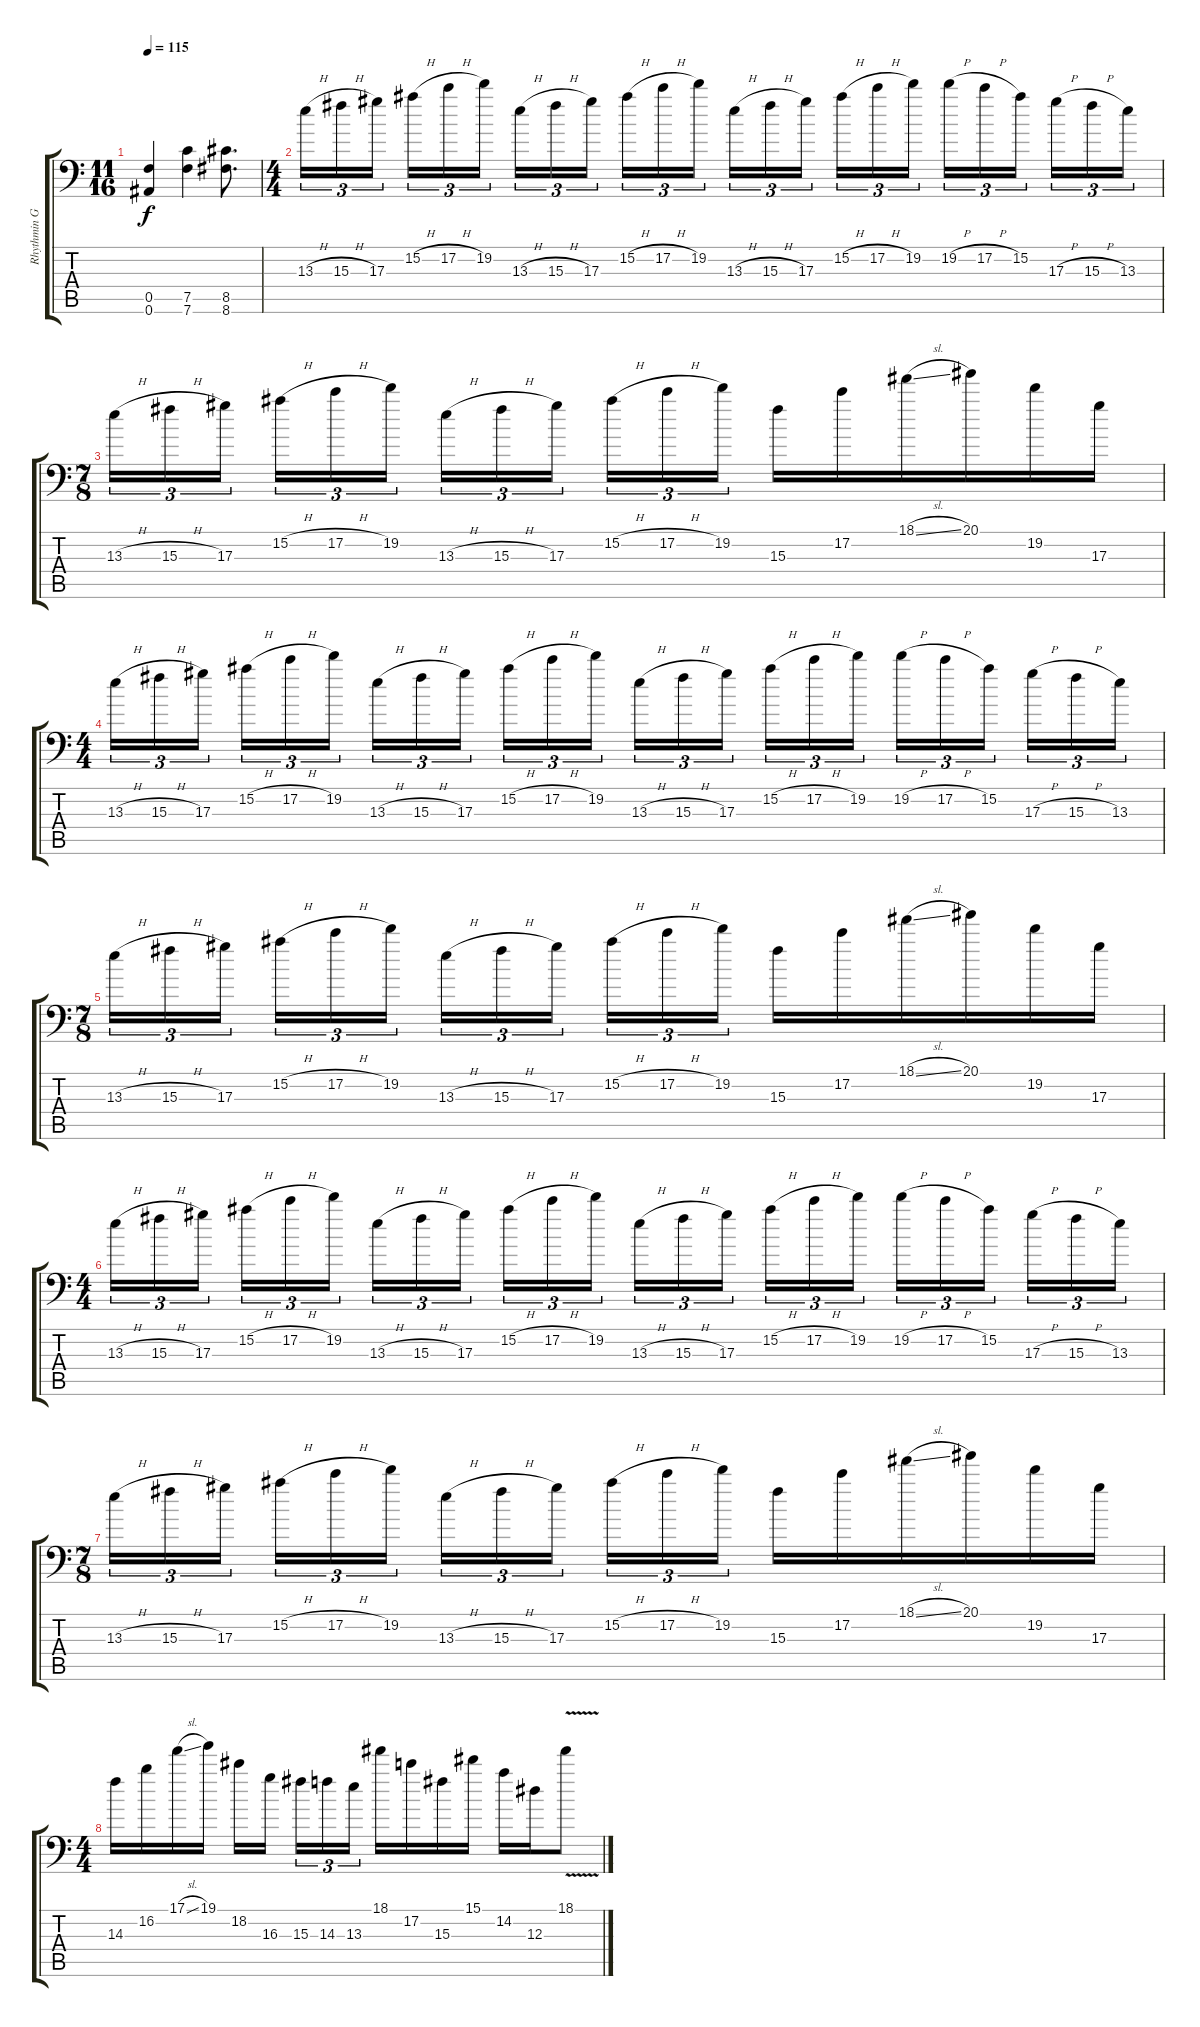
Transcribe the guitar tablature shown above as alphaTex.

\track ("Rhythmin Guitar #1" "Rhythmin G") {instrument overdrivenguitar}
\staff {score tabs}
\tuning (C4 G3 Eb3 Bb2 F2 Bb1) {hide}
\ts (11 16)
\tempo 115
\clef f4
\ks c
(0.5 0.6).4{dy f} (7.5 7.6).4 (8.5 8.6).8{d} |
\ts (4 4)
13.3{h}.16{tu (3 2)} 15.3{h}.16{tu (3 2)} 17.3.16{tu (3 2) beam splitsecondary} 15.2{h}.16{tu (3 2)} 17.2{h}.16{tu (3 2)} 19.2.16{tu (3 2)} 13.3{h}.16{tu (3 2)} 15.3{h}.16{tu (3 2)} 17.3.16{tu (3 2) beam splitsecondary} 15.2{h}.16{tu (3 2)} 17.2{h}.16{tu (3 2)} 19.2.16{tu (3 2)} 13.3{h}.16{tu (3 2)} 15.3{h}.16{tu (3 2)} 17.3.16{tu (3 2) beam splitsecondary} 15.2{h}.16{tu (3 2)} 17.2{h}.16{tu (3 2)} 19.2.16{tu (3 2)} 19.2{h}.16{tu (3 2)} 17.2{h}.16{tu (3 2)} 15.2.16{tu (3 2) beam splitsecondary} 17.3{h}.16{tu (3 2)} 15.3{h}.16{tu (3 2)} 13.3.16{tu (3 2)} |
\ts (7 8)
13.3{h}.16{tu (3 2)} 15.3{h}.16{tu (3 2)} 17.3.16{tu (3 2)} 15.2{h}.16{tu (3 2)} 17.2{h}.16{tu (3 2)} 19.2.16{tu (3 2)} 13.3{h}.16{tu (3 2)} 15.3{h}.16{tu (3 2)} 17.3.16{tu (3 2)} 15.2{h}.16{tu (3 2)} 17.2{h}.16{tu (3 2)} 19.2.16{tu (3 2)} 15.3.16 17.2.16 18.1{sl}.16 20.1.16 19.2.16 17.3.16 |
\ts (4 4)
13.3{h}.16{tu (3 2)} 15.3{h}.16{tu (3 2)} 17.3.16{tu (3 2) beam splitsecondary} 15.2{h}.16{tu (3 2)} 17.2{h}.16{tu (3 2)} 19.2.16{tu (3 2)} 13.3{h}.16{tu (3 2)} 15.3{h}.16{tu (3 2)} 17.3.16{tu (3 2) beam splitsecondary} 15.2{h}.16{tu (3 2)} 17.2{h}.16{tu (3 2)} 19.2.16{tu (3 2)} 13.3{h}.16{tu (3 2)} 15.3{h}.16{tu (3 2)} 17.3.16{tu (3 2) beam splitsecondary} 15.2{h}.16{tu (3 2)} 17.2{h}.16{tu (3 2)} 19.2.16{tu (3 2)} 19.2{h}.16{tu (3 2)} 17.2{h}.16{tu (3 2)} 15.2.16{tu (3 2) beam splitsecondary} 17.3{h}.16{tu (3 2)} 15.3{h}.16{tu (3 2)} 13.3.16{tu (3 2)} |
\ts (7 8)
13.3{h}.16{tu (3 2)} 15.3{h}.16{tu (3 2)} 17.3.16{tu (3 2)} 15.2{h}.16{tu (3 2)} 17.2{h}.16{tu (3 2)} 19.2.16{tu (3 2)} 13.3{h}.16{tu (3 2)} 15.3{h}.16{tu (3 2)} 17.3.16{tu (3 2)} 15.2{h}.16{tu (3 2)} 17.2{h}.16{tu (3 2)} 19.2.16{tu (3 2)} 15.3.16 17.2.16 18.1{sl}.16 20.1.16 19.2.16 17.3.16 |
\ts (4 4)
13.3{h}.16{tu (3 2)} 15.3{h}.16{tu (3 2)} 17.3.16{tu (3 2) beam splitsecondary} 15.2{h}.16{tu (3 2)} 17.2{h}.16{tu (3 2)} 19.2.16{tu (3 2)} 13.3{h}.16{tu (3 2)} 15.3{h}.16{tu (3 2)} 17.3.16{tu (3 2) beam splitsecondary} 15.2{h}.16{tu (3 2)} 17.2{h}.16{tu (3 2)} 19.2.16{tu (3 2)} 13.3{h}.16{tu (3 2)} 15.3{h}.16{tu (3 2)} 17.3.16{tu (3 2) beam splitsecondary} 15.2{h}.16{tu (3 2)} 17.2{h}.16{tu (3 2)} 19.2.16{tu (3 2)} 19.2{h}.16{tu (3 2)} 17.2{h}.16{tu (3 2)} 15.2.16{tu (3 2) beam splitsecondary} 17.3{h}.16{tu (3 2)} 15.3{h}.16{tu (3 2)} 13.3.16{tu (3 2)} |
\ts (7 8)
13.3{h}.16{tu (3 2)} 15.3{h}.16{tu (3 2)} 17.3.16{tu (3 2)} 15.2{h}.16{tu (3 2)} 17.2{h}.16{tu (3 2)} 19.2.16{tu (3 2)} 13.3{h}.16{tu (3 2)} 15.3{h}.16{tu (3 2)} 17.3.16{tu (3 2)} 15.2{h}.16{tu (3 2)} 17.2{h}.16{tu (3 2)} 19.2.16{tu (3 2)} 15.3.16 17.2.16 18.1{sl}.16 20.1.16 19.2.16 17.3.16 |
\ts (4 4)
14.3.16 16.2.16 17.1{sl}.16 19.1.16 18.2.16 16.3.16{beam splitsecondary} 15.3.16{tu (3 2)} 14.3.16{tu (3 2)} 13.3.16{tu (3 2)} 18.1.16 17.2.16 15.3.16 15.1.16 14.2.16 12.3.16 18.1{v}.8
